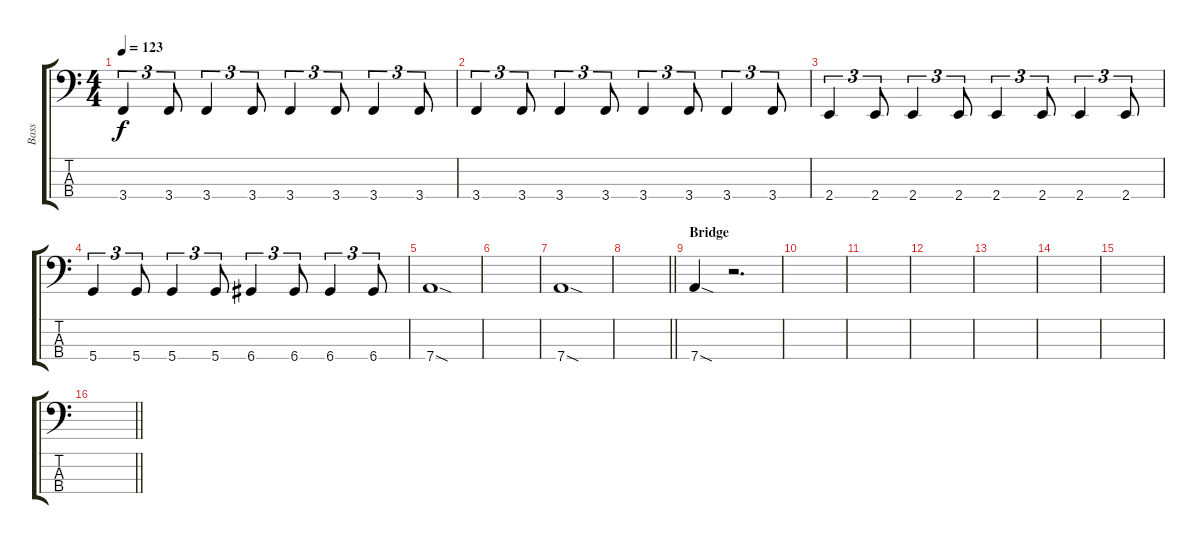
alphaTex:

\track ("Bass" "Bass") {instrument electricbassfinger}
\staff {score tabs}
\tuning (G2 D2 A1 D1) {hide}
\ts (4 4)
\tempo 123
\clef f4
\ks c
3.4.4{tu (3 2) dy f} 3.4.8{tu (3 2)} 3.4.4{tu (3 2)} 3.4.8{tu (3 2)} 3.4.4{tu (3 2)} 3.4.8{tu (3 2)} 3.4.4{tu (3 2)} 3.4.8{tu (3 2)} |
3.4.4{tu (3 2)} 3.4.8{tu (3 2)} 3.4.4{tu (3 2)} 3.4.8{tu (3 2)} 3.4.4{tu (3 2)} 3.4.8{tu (3 2)} 3.4.4{tu (3 2)} 3.4.8{tu (3 2)} |
2.4.4{tu (3 2)} 2.4.8{tu (3 2)} 2.4.4{tu (3 2)} 2.4.8{tu (3 2)} 2.4.4{tu (3 2)} 2.4.8{tu (3 2)} 2.4.4{tu (3 2)} 2.4.8{tu (3 2)} |
5.4.4{tu (3 2)} 5.4.8{tu (3 2)} 5.4.4{tu (3 2)} 5.4.8{tu (3 2)} 6.4.4{tu (3 2)} 6.4.8{tu (3 2)} 6.4.4{tu (3 2)} 6.4.8{tu (3 2)} |
7.4{sod}.1 |
|
7.4{sod}.1 |
\barLineRight lightlight
|
\section ("" "Bridge")
7.4{sod}.4 r.2{d} |
|
|
|
|
|
|
\barLineRight lightlight
